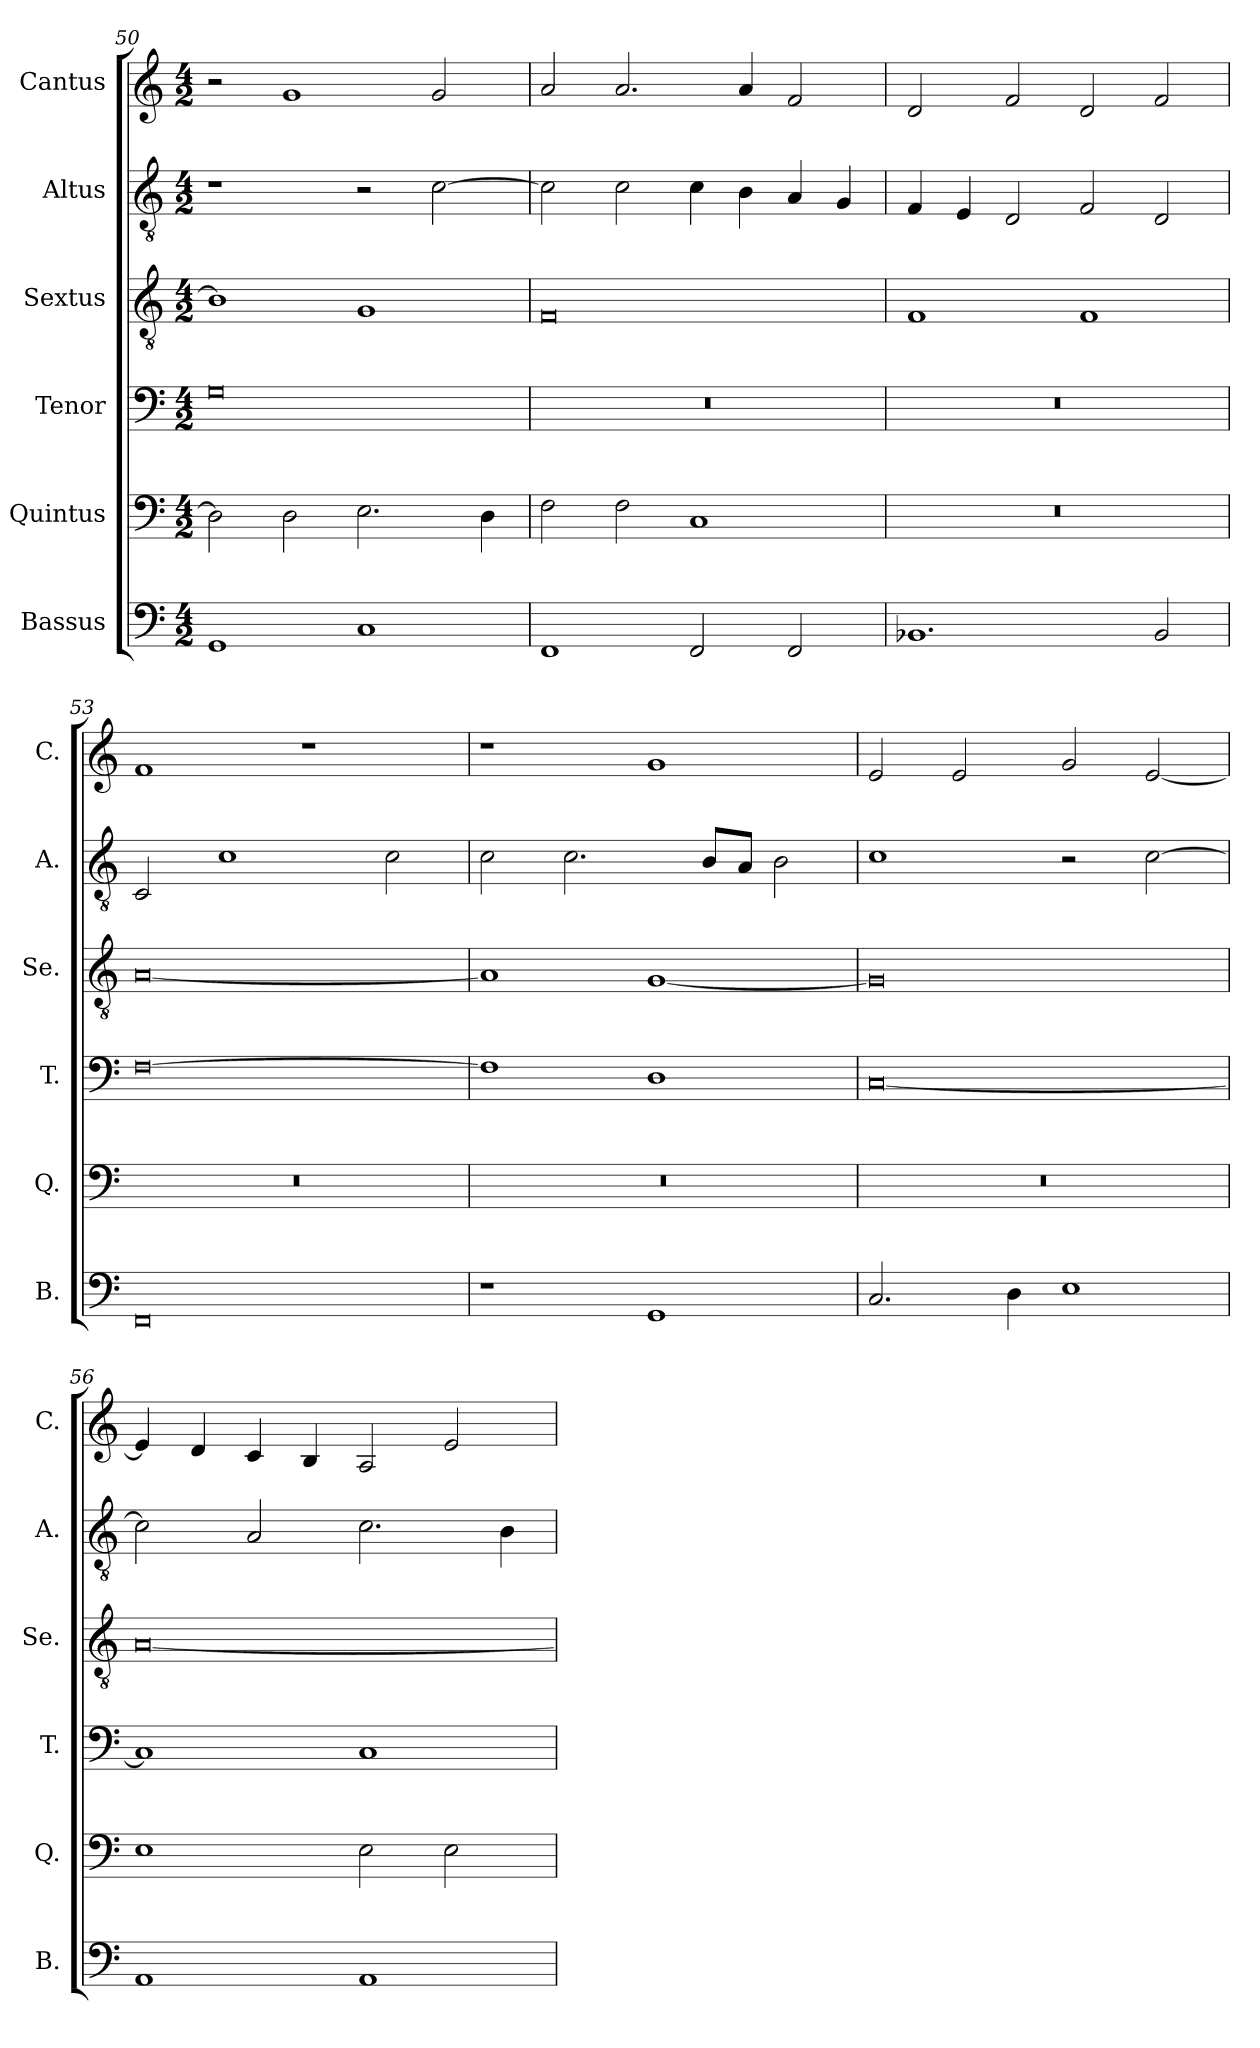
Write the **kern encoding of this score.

**kern	**kern	**kern	**kern	**kern	**kern
*part6	*part5	*part4	*part3	*part2	*part1
*staff6	*staff5	*staff4	*staff3	*staff2	*staff1
*I"Bassus	*I"Quintus	*I"Tenor	*I"Sextus	*I"Altus	*I"Cantus
*I'B.	*I'Q.	*I'T.	*I'Se.	*I'A.	*I'C.
*clefF4	*clefF4	*clefF4	*clefGv2	*clefGv2	*clefG2
*k[]	*k[]	*k[]	*k[]	*k[]	*k[]
*M4/2	*M4/2	*M4/2	*M4/2	*M4/2	*M4/2
=50	=50	=50	=50	=50	=50
1GG	2D\]	0G	1B]	1r	2r
.	2D\	.	.	.	1g
1C	2.E\	.	1G	2r	.
.	.	.	.	[2c\	2g/
.	4D\	.	.	.	.
=51	=51	=51	=51	=51	=51
1FF	2F\	0r	0F	2c\]	2a/
.	2F\	.	.	2c\	2.a/
2FF/	1C	.	.	4c\	.
.	.	.	.	4B\	4a/
2FF/	.	.	.	4A/	2f/
.	.	.	.	4G/	.
=52	=52	=52	=52	=52	=52
1.BB-X	0r	0r	1F	4F/	2d/
.	.	.	.	4E/	.
.	.	.	.	2D/	2f/
.	.	.	1F	2F/	2d/
2BB-/	.	.	.	2D/	2f/
!!LO:LB:g=z
=53	=53	=53	=53	=53	=53
0FF	0r	[0F	[0A	2C/	1f
.	.	.	.	1c	.
.	.	.	.	.	1r
.	.	.	.	2c\	.
=54	=54	=54	=54	=54	=54
1r	0r	1F]	1A]	2c\	1r
.	.	.	.	2.c\	.
1GG	.	1D	[1G	.	1g
.	.	.	.	8B/L	.
.	.	.	.	8A/J	.
.	.	.	.	2B\	.
=55	=55	=55	=55	=55	=55
2.C/	0r	[0C	0G]	1c	2e/
.	.	.	.	.	2e/
4D\	.	.	.	.	.
1E	.	.	.	2r	2g/
.	.	.	.	[2c\	[2e/
=56	=56	=56	=56	=56	=56
1AA	1E	1C]	[0A	2c\]	4e/]
.	.	.	.	.	4d/
.	.	.	.	2A/	4c/
.	.	.	.	.	4B/
1AA	2E\	1C	.	2.c\	2A/
.	2E\	.	.	.	2e/
.	.	.	.	4B\	.
=	=	=	=	=	=
*-	*-	*-	*-	*-	*-
